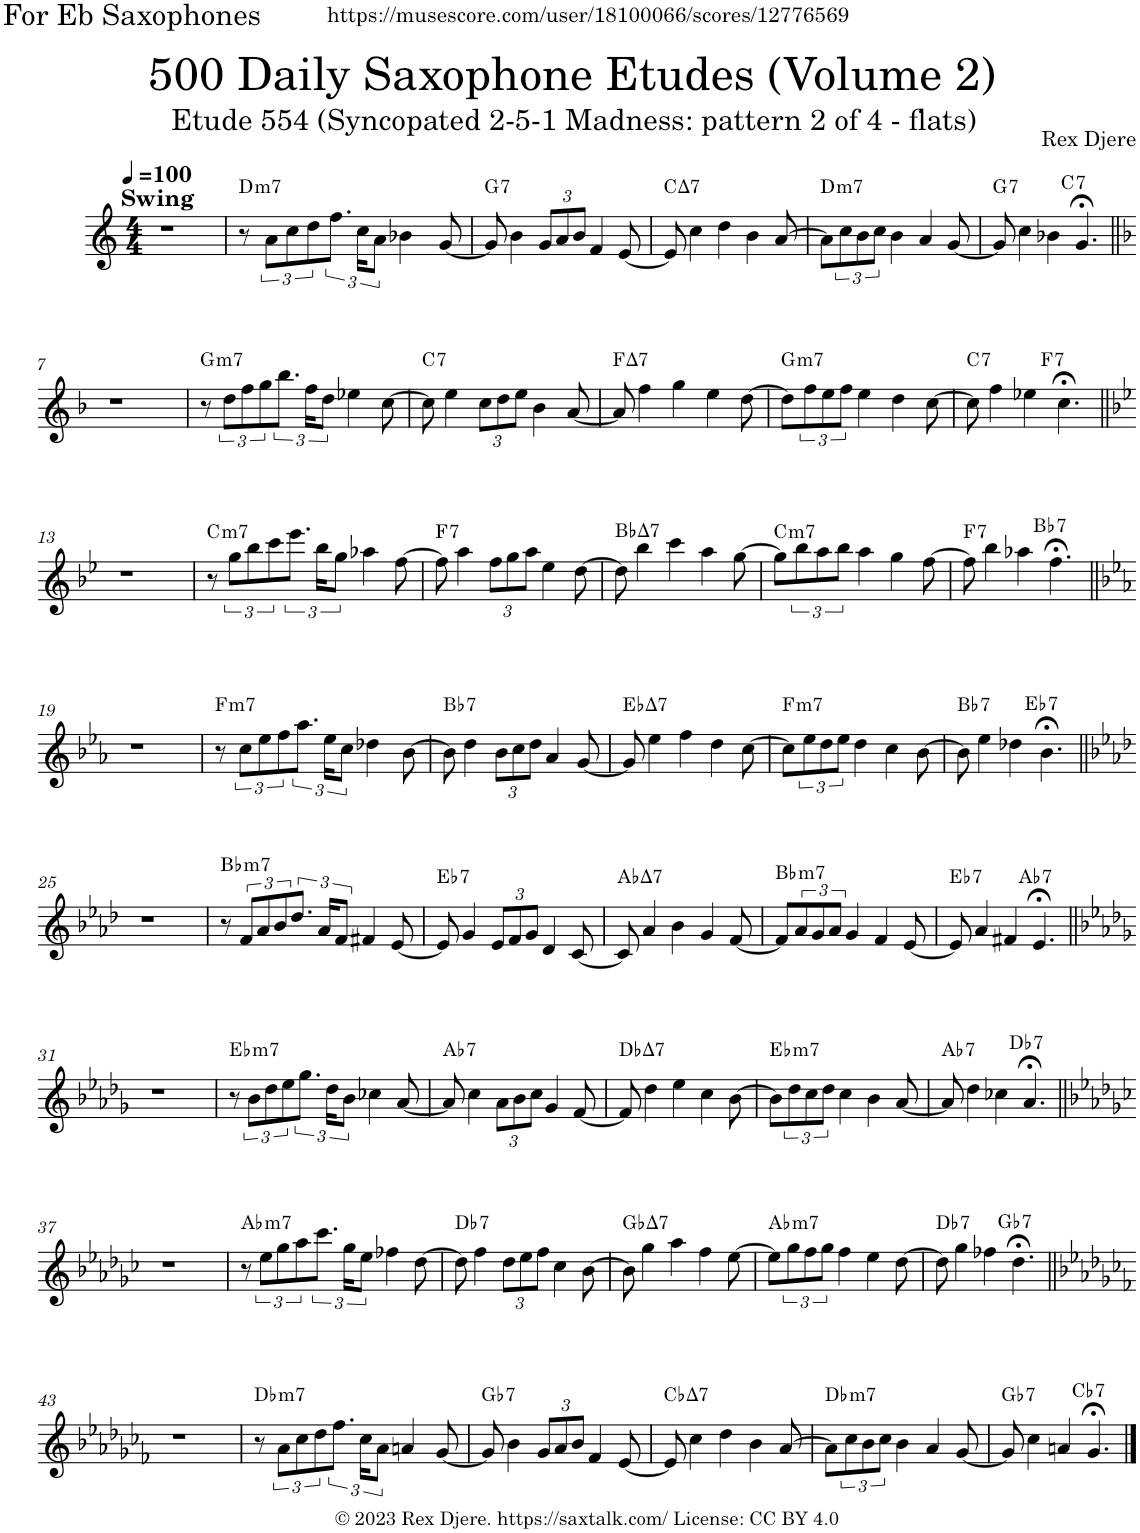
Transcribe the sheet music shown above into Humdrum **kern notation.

**kern	**harte
*part1	*part1
*staff1	*
*I"Alto Saxophone	*
*I'A. Sax.	*
*clefG2	*
*Trd5c9	*
*k[]	*
*M4/4	*
*MM100	*
=1	=1
!LO:TX:a:B:t=Swing	!
1r	.
=2	=2
!	!LO:H:kt=m7
8r	D:min7
12a\L	.
12cc\	.
12dd\	.
12.ff\J	.
24cc\KL	.
12a\J	.
4b-X\	.
[8g/	.
=3	=3
!	!LO:H:kt=7
8g/]	G:7
4b\	.
*Xbrackettup	*
12g/L	.
12a/	.
12b/J	.
4f/	.
[8e/	.
=4	=4
!	!LO:H:kt=7
8e/]	C:maj7
4cc\	.
4dd\	.
4b\	.
[8a/	.
=5	=5
!	!LO:H:kt=m7
8a\L]	D:min7
*brackettup	*
12cc\	.
12b\	.
12cc\J	.
4b\	.
4a/	.
[8g/	.
=6	=6
!	!LO:H:kt=7
*^	*
8g/]	2ryy	G:7
4cc\	.	.
4b-X\	.	.
!	!	!LO:H:kt=7
.	2ryy	C:7
4.g;</	.	.
*v	*v	*
!!LO:LB:g=z
=7||	=7||
*k[b-]	*
1r	.
=8	=8
!	!LO:H:kt=m7
8r	G:min7
12dd\L	.
12ff\	.
12gg\	.
12.bb-\J	.
24ff\KL	.
12dd\J	.
4ee-X\	.
[8cc\	.
=9	=9
!	!LO:H:kt=7
8cc\]	C:7
4ee\	.
*Xbrackettup	*
12cc\L	.
12dd\	.
12ee\J	.
4b-\	.
[8a/	.
=10	=10
!	!LO:H:kt=7
8a/]	F:maj7
4ff\	.
4gg\	.
4ee\	.
[8dd\	.
=11	=11
!	!LO:H:kt=m7
8dd\L]	G:min7
*brackettup	*
12ff\	.
12ee\	.
12ff\J	.
4ee\	.
4dd\	.
[8cc\	.
=12	=12
!	!LO:H:kt=7
*^	*
8cc\]	2ryy	C:7
4ff\	.	.
4ee-X\	.	.
!	!	!LO:H:kt=7
.	2ryy	F:7
4.cc;<\	.	.
*v	*v	*
!!LO:LB:g=z
=13||	=13||
*k[b-e-]	*
1r	.
=14	=14
!	!LO:H:kt=m7
8r	C:min7
12gg\L	.
12bb-\	.
12ccc\	.
12.eee-\J	.
24bb-\KL	.
12gg\J	.
4aa-X\	.
[8ff\	.
=15	=15
!	!LO:H:kt=7
8ff\]	F:7
4aa\	.
*Xbrackettup	*
12ff\L	.
12gg\	.
12aa\J	.
4ee-\	.
[8dd\	.
=16	=16
!	!LO:H:kt=7
8dd\]	Bb:maj7
4bb-\	.
4ccc\	.
4aa\	.
[8gg\	.
=17	=17
!	!LO:H:kt=m7
8gg\L]	C:min7
*brackettup	*
12bb-\	.
12aa\	.
12bb-\J	.
4aa\	.
4gg\	.
[8ff\	.
=18	=18
!	!LO:H:kt=7
*^	*
8ff\]	2ryy	F:7
4bb-\	.	.
4aa-X\	.	.
!	!	!LO:H:kt=7
.	2ryy	Bb:7
4.ff;<\	.	.
*v	*v	*
!!LO:LB:g=z
=19||	=19||
*k[b-e-a-]	*
1r	.
=20	=20
!	!LO:H:kt=m7
8r	F:min7
12cc\L	.
12ee-\	.
12ff\	.
12.aa-\J	.
24ee-\KL	.
12cc\J	.
4dd-X\	.
[8b-\	.
=21	=21
!	!LO:H:kt=7
8b-\]	Bb:7
4dd\	.
*Xbrackettup	*
12b-\L	.
12cc\	.
12dd\J	.
4a-/	.
[8g/	.
=22	=22
!	!LO:H:kt=7
8g/]	Eb:maj7
4ee-\	.
4ff\	.
4dd\	.
[8cc\	.
=23	=23
!	!LO:H:kt=m7
8cc\L]	F:min7
*brackettup	*
12ee-\	.
12dd\	.
12ee-\J	.
4dd\	.
4cc\	.
[8b-\	.
=24	=24
!	!LO:H:kt=7
*^	*
8b-\]	2ryy	Bb:7
4ee-\	.	.
4dd-X\	.	.
!	!	!LO:H:kt=7
.	2ryy	Eb:7
4.b-;<\	.	.
*v	*v	*
!!LO:LB:g=z
=25||	=25||
*k[b-e-a-d-]	*
1r	.
=26	=26
!	!LO:H:kt=m7
8r	Bb:min7
12f/L	.
12a-/	.
12b-/	.
12.dd-/J	.
24a-/KL	.
12f/J	.
4f#X/	.
[8e-/	.
=27	=27
!	!LO:H:kt=7
8e-/]	Eb:7
4g/	.
*Xbrackettup	*
12e-/L	.
12f/	.
12g/J	.
4d-/	.
[8c/	.
=28	=28
!	!LO:H:kt=7
8c/]	Ab:maj7
4a-/	.
4b-\	.
4g/	.
[8f/	.
=29	=29
!	!LO:H:kt=m7
8f/L]	Bb:min7
*brackettup	*
12a-/	.
12g/	.
12a-/J	.
4g/	.
4f/	.
[8e-/	.
=30	=30
!	!LO:H:kt=7
*^	*
8e-/]	2ryy	Eb:7
4a-/	.	.
4f#X/	.	.
!	!	!LO:H:kt=7
.	2ryy	Ab:7
4.e-;</	.	.
*v	*v	*
!!LO:LB:g=z
=31||	=31||
*k[b-e-a-d-g-]	*
1r	.
=32	=32
!	!LO:H:kt=m7
8r	Eb:min7
12b-\L	.
12dd-\	.
12ee-\	.
12.gg-\J	.
24dd-\KL	.
12b-\J	.
4cc-X\	.
[8a-/	.
=33	=33
!	!LO:H:kt=7
8a-/]	Ab:7
4cc\	.
*Xbrackettup	*
12a-\L	.
12b-\	.
12cc\J	.
4g-/	.
[8f/	.
=34	=34
!	!LO:H:kt=7
8f/]	Db:maj7
4dd-\	.
4ee-\	.
4cc\	.
[8b-\	.
=35	=35
!	!LO:H:kt=m7
8b-\L]	Eb:min7
*brackettup	*
12dd-\	.
12cc\	.
12dd-\J	.
4cc\	.
4b-\	.
[8a-/	.
=36	=36
!	!LO:H:kt=7
*^	*
8a-/]	2ryy	Ab:7
4dd-\	.	.
4cc-X\	.	.
!	!	!LO:H:kt=7
.	2ryy	Db:7
4.a-;</	.	.
*v	*v	*
!!LO:LB:g=z
=37||	=37||
*k[b-e-a-d-g-c-]	*
1r	.
=38	=38
!	!LO:H:kt=m7
8r	Ab:min7
12ee-\L	.
12gg-\	.
12aa-\	.
12.ccc-\J	.
24gg-\KL	.
12ee-\J	.
4ff-X\	.
[8dd-\	.
=39	=39
!	!LO:H:kt=7
8dd-\]	Db:7
4ff\	.
*Xbrackettup	*
12dd-\L	.
12ee-\	.
12ff\J	.
4cc-\	.
[8b-\	.
=40	=40
!	!LO:H:kt=7
8b-\]	Gb:maj7
4gg-\	.
4aa-\	.
4ff\	.
[8ee-\	.
=41	=41
!	!LO:H:kt=m7
8ee-\L]	Ab:min7
*brackettup	*
12gg-\	.
12ff\	.
12gg-\J	.
4ff\	.
4ee-\	.
[8dd-\	.
=42	=42
!	!LO:H:kt=7
*^	*
8dd-\]	2ryy	Db:7
4gg-\	.	.
4ff-X\	.	.
!	!	!LO:H:kt=7
.	2ryy	Gb:7
4.dd-;<\	.	.
*v	*v	*
!!LO:LB:g=z
=43||	=43||
*k[b-e-a-d-g-c-f-]	*
1r	.
=44	=44
!	!LO:H:kt=m7
8r	Db:min7
12a-\L	.
12cc-\	.
12dd-\	.
12.ff-\J	.
24cc-\KL	.
12a-\J	.
4an/	.
[8g-/	.
=45	=45
!	!LO:H:kt=7
8g-/]	Gb:7
4b-\	.
*Xbrackettup	*
12g-/L	.
12a-/	.
12b-/J	.
4f-/	.
[8e-/	.
=46	=46
!	!LO:H:kt=7
8e-/]	Cb:maj7
4cc-\	.
4dd-\	.
4b-\	.
[8a-/	.
=47	=47
!	!LO:H:kt=m7
8a-\L]	Db:min7
*brackettup	*
12cc-\	.
12b-\	.
12cc-\J	.
4b-\	.
4a-/	.
[8g-/	.
=48	=48
!	!LO:H:kt=7
*^	*
8g-/]	2ryy	Gb:7
4cc-\	.	.
4an/	.	.
!	!	!LO:H:kt=7
.	2ryy	Cb:7
4.g-;</	.	.
*v	*v	*
==	==
*-	*-
